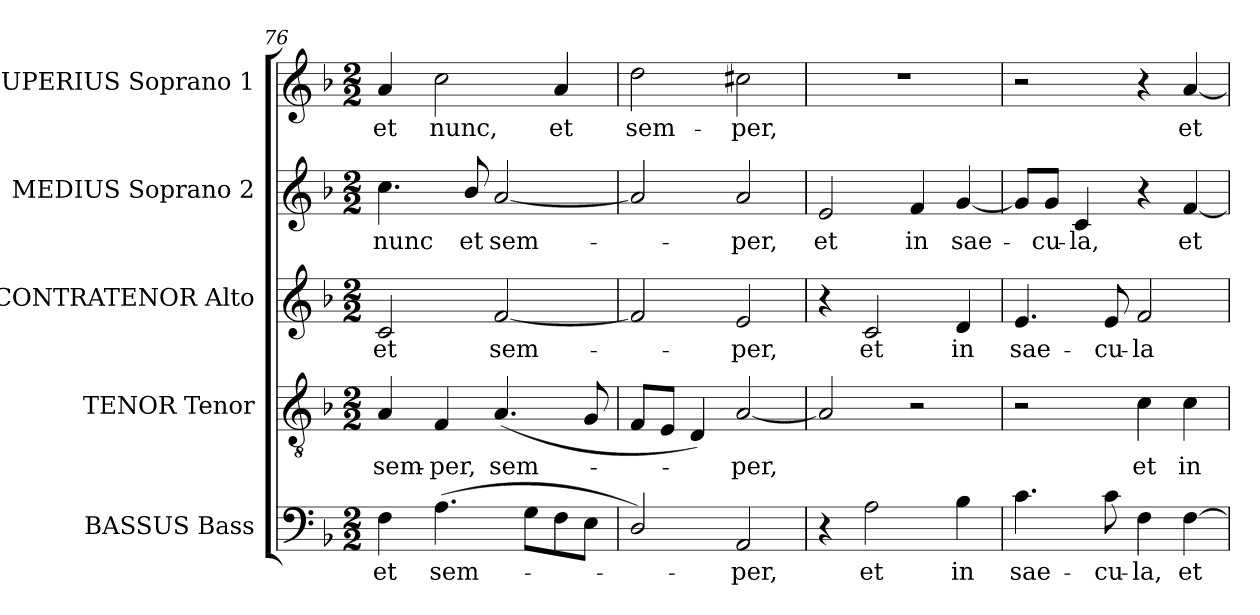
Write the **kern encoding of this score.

**kern	**text	**kern	**text	**kern	**text	**kern	**text	**kern	**text
*part5	*part5	*part4	*part4	*part3	*part3	*part2	*part2	*part1	*part1
*staff5	*staff5	*staff4	*staff4	*staff3	*staff3	*staff2	*staff2	*staff1	*staff1
*I"BASSUS Bass	*	*I"TENOR Tenor	*	*I"CONTRATENOR Alto	*	*I"MEDIUS Soprano 2	*	*I"SUPERIUS Soprano 1	*
*I'B	*	*I'T	*	*I'A	*	*I'S2	*	*I'S1	*
*clefF4	*	*clefGv2	*	*clefG2	*	*clefG2	*	*clefG2	*
*	*	*ITrd7c12	*	*	*	*	*	*	*
*k[b-]	*	*k[b-]	*	*k[b-]	*	*k[b-]	*	*k[b-]	*
*F:	*	*F:	*	*F:	*	*F:	*	*F:	*
*M2/2	*	*M2/2	*	*M2/2	*	*M2/2	*	*M2/2	*
=76	=76	=76	=76	=76	=76	=76	=76	=76	=76
!	!LO:LY:b:color=#000000	!	!	!	!	!	!	!	!
!	!	!	!LO:LY:b:color=#000000	!	!	!	!	!	!
!	!	!	!	!	!LO:LY:b:color=#000000	!	!	!	!
!	!	!	!	!	!	!	!LO:LY:b:color=#000000	!	!
!	!	!	!	!	!	!	!	!	!LO:LY:b:color=#000000
4Fi\	et	4AAi/	sem-	2ci/	et	4.cci\	nunc	4ai/	et
!	!LO:LY:b:color=#000000	!	!	!	!	!	!	!	!
!	!	!	!LO:LY:b:color=#000000	!	!	!	!	!	!
!	!	!	!	!	!	!	!	!	!LO:LY:b:color=#000000
(4.Ai\	sem-	4FFi/	-per,	.	.	.	.	2cci\	nunc,
!	!	!	!	!	!	!	!LO:LY:b:color=#000000	!	!
.	.	.	.	.	.	8b-i/	et	.	.
!	!	!	!LO:LY:b:color=#000000	!	!	!	!	!	!
!	!	!	!	!	!LO:LY:b:color=#000000	!	!	!	!
!	!	!	!	!	!	!	!LO:LY:b:color=#000000	!	!
.	.	(4.AAi/	sem-	[2fi/	sem-	[2ai/	sem-	.	.
8Gi\L	.	.	.	.	.	.	.	.	.
!	!	!	!	!	!	!	!	!	!LO:LY:b:color=#000000
8Fi\	.	.	.	.	.	.	.	4ai/	et
8Ei\J	.	8GGi/	.	.	.	.	.	.	.
=77	=77	=77	=77	=77	=77	=77	=77	=77	=77
!	!	!	!	!	!	!	!	!	!LO:LY:b:color=#000000
2Di/)	.	8FFi/L	.	2fi/]	.	2ai/]	.	2ddi\	sem-
.	.	8EEi/J	.	.	.	.	.	.	.
.	.	4DDi/)	.	.	.	.	.	.	.
!	!LO:LY:b:color=#000000	!	!	!	!	!	!	!	!
!	!	!	!LO:LY:b:color=#000000	!	!	!	!	!	!
!	!	!	!	!	!LO:LY:b:color=#000000	!	!	!	!
!	!	!	!	!	!	!	!LO:LY:b:color=#000000	!	!
!	!	!	!	!	!	!	!	!	!LO:LY:b:color=#000000
2AAi/	-per,	[2AAi/	-per,	2ei/	-per,	2ai/	-per,	2cc#Xi\	-per,
=78	=78	=78	=78	=78	=78	=78	=78	=78	=78
!	!	!	!	!	!	!	!LO:LY:b:color=#000000	!	!
4r	.	2AAi/]	.	4r	.	2ei/	et	1r	.
!	!LO:LY:b:color=#000000	!	!	!	!	!	!	!	!
!	!	!	!	!	!LO:LY:b:color=#000000	!	!	!	!
2Ai\	et	.	.	2ci/	et	.	.	.	.
!	!	!	!	!	!	!	!LO:LY:b:color=#000000	!	!
.	.	2r	.	.	.	4fi/	in	.	.
!	!LO:LY:b:color=#000000	!	!	!	!	!	!	!	!
!	!	!	!	!	!LO:LY:b:color=#000000	!	!	!	!
!	!	!	!	!	!	!	!LO:LY:b:color=#000000	!	!
4B-i\	in	.	.	4di/	in	[4gi/	sae-	.	.
=79	=79	=79	=79	=79	=79	=79	=79	=79	=79
!	!LO:LY:b:color=#000000	!	!	!	!	!	!	!	!
!	!	!	!	!	!LO:LY:b:color=#000000	!	!	!	!
4.ci\	sae-	2r	.	4.ei/	sae-	8gi/L]	.	2r	.
!	!	!	!	!	!	!	!LO:LY:b:color=#000000	!	!
.	.	.	.	.	.	8gi/J	-cu-	.	.
!	!	!	!	!	!	!	!LO:LY:b:color=#000000	!	!
.	.	.	.	.	.	4ci/	-la,	.	.
!	!LO:LY:b:color=#000000	!	!	!	!	!	!	!	!
!	!	!	!	!	!LO:LY:b:color=#000000	!	!	!	!
8ci\	-cu-	.	.	8ei/	-cu-	.	.	.	.
!	!LO:LY:b:color=#000000	!	!	!	!	!	!	!	!
!	!	!	!LO:LY:b:color=#000000	!	!	!	!	!	!
!	!	!	!	!	!LO:LY:b:color=#000000	!	!	!	!
4Fi\	-la,	4Ci\	et	2fi/	-la	4r	.	4r	.
!	!LO:LY:b:color=#000000	!	!	!	!	!	!	!	!
!	!	!	!LO:LY:b:color=#000000	!	!	!	!	!	!
!	!	!	!	!	!	!	!LO:LY:b:color=#000000	!	!
!	!	!	!	!	!	!	!	!	!LO:LY:b:color=#000000
[4Fi\	et	4Ci\	in	.	.	[4fi/	et	[4ai/	et
=	=	=	=	=	=	=	=	=	=
*-	*-	*-	*-	*-	*-	*-	*-	*-	*-
